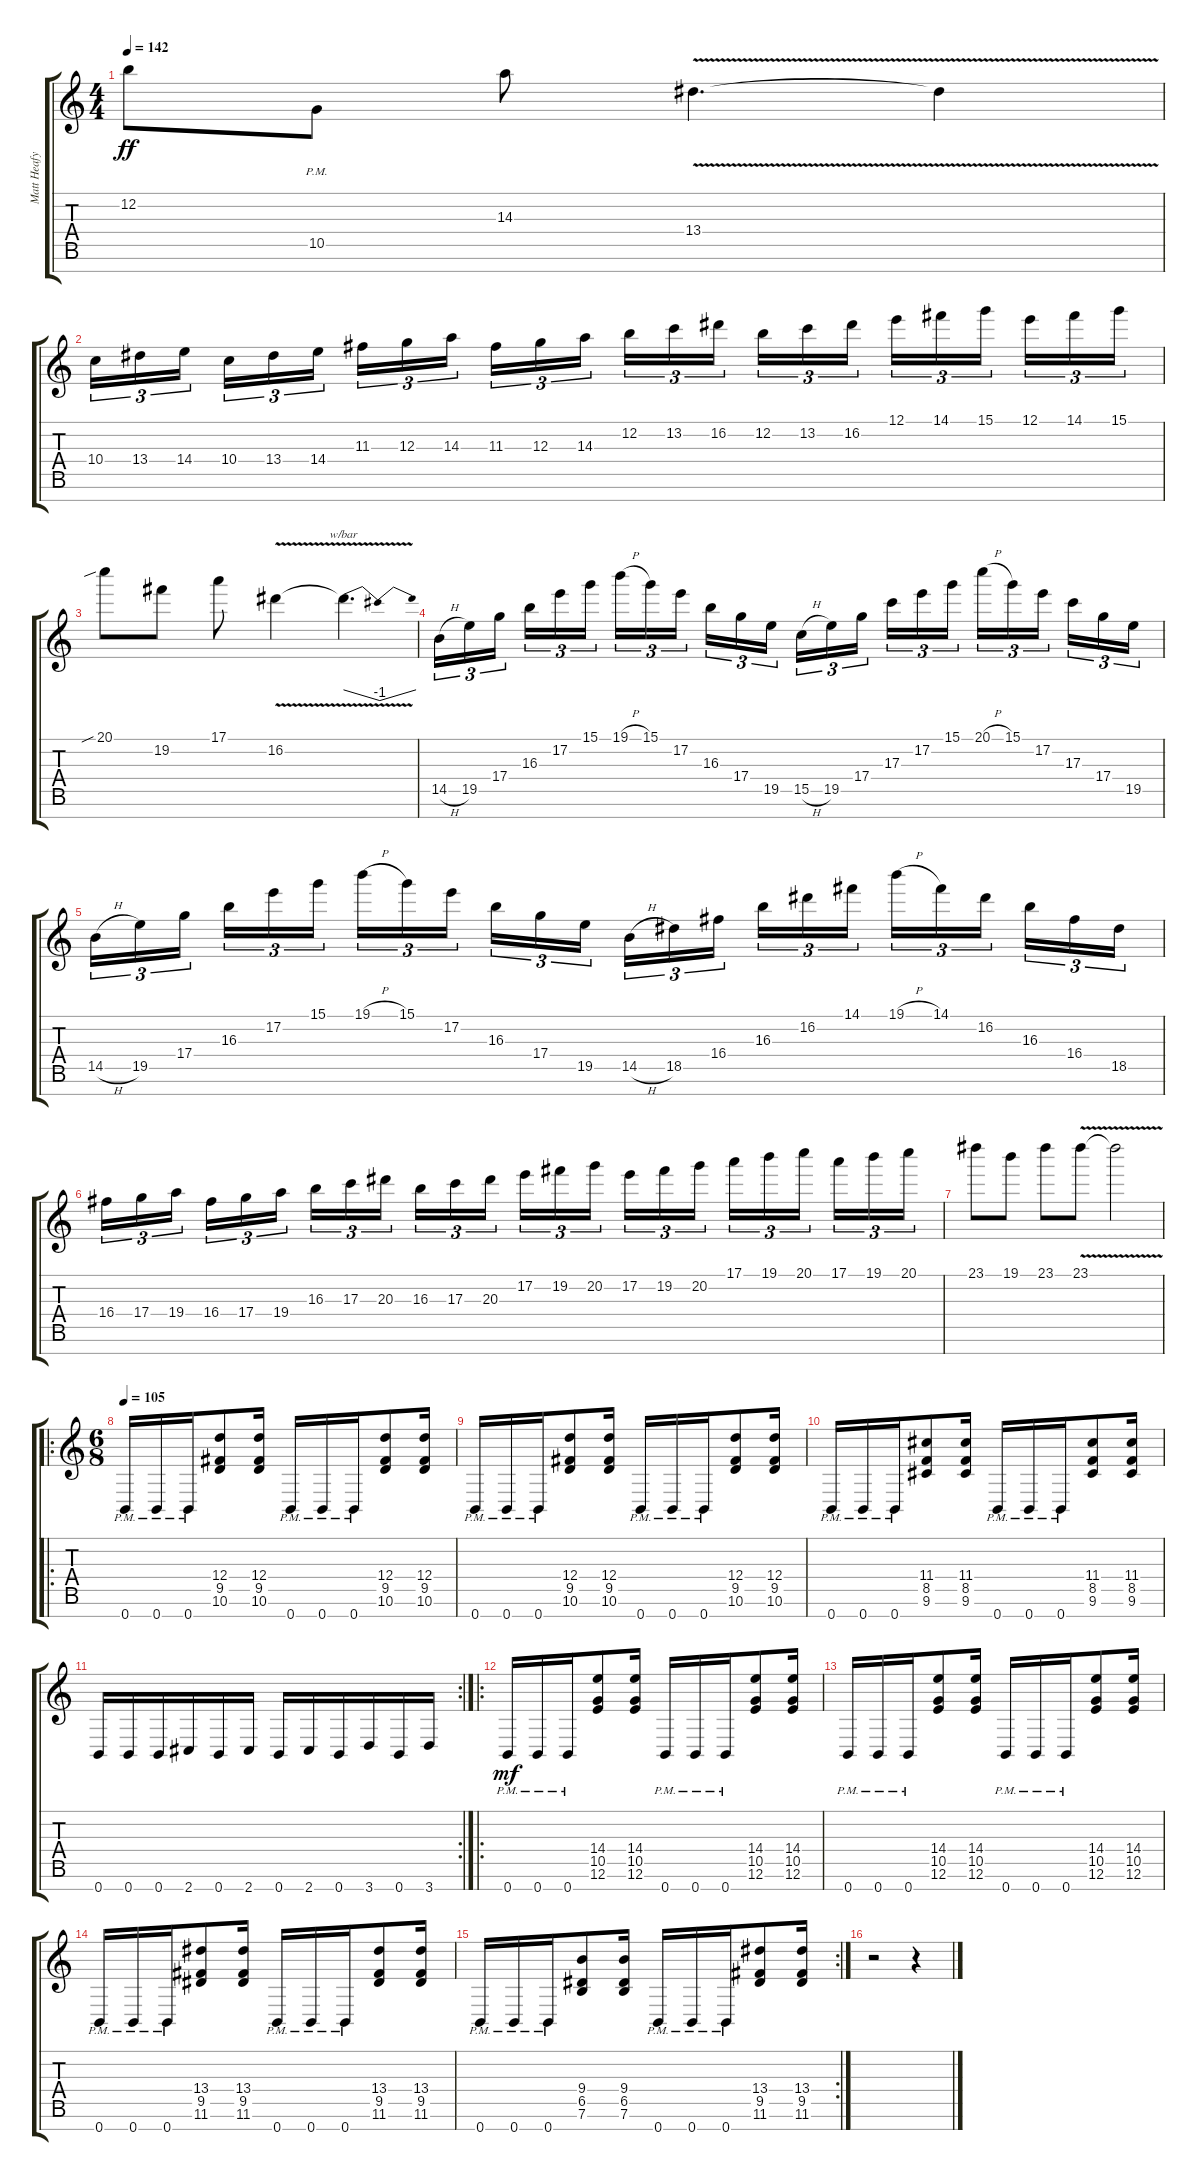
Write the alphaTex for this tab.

\track ("Matt Heafy" "Matt Heafy") {instrument distortionguitar}
\staff {score tabs}
\tuning (E4 B3 G3 D3 A2 E2 B1) {hide}
\ts (4 4)
\tempo 142
\clef g2
\ks c
12.2.8{dy ff} 10.5{pm}.8 14.3.8 13.4{v}.4{d} 13.4{v t}.4 |
10.4.16{tu (3 2)} 13.4.16{tu (3 2)} 14.4.16{tu (3 2) beam splitsecondary} 10.4.16{tu (3 2)} 13.4.16{tu (3 2)} 14.4.16{tu (3 2)} 11.3.16{tu (3 2)} 12.3.16{tu (3 2)} 14.3.16{tu (3 2) beam splitsecondary} 11.3.16{tu (3 2)} 12.3.16{tu (3 2)} 14.3.16{tu (3 2)} 12.2.16{tu (3 2)} 13.2.16{tu (3 2)} 16.2.16{tu (3 2) beam splitsecondary} 12.2.16{tu (3 2)} 13.2.16{tu (3 2)} 16.2.16{tu (3 2)} 12.1.16{tu (3 2)} 14.1.16{tu (3 2)} 15.1.16{tu (3 2) beam splitsecondary} 12.1.16{tu (3 2)} 14.1.16{tu (3 2)} 15.1.16{tu (3 2)} |
20.1{sib}.8 19.2.8 17.1.8 16.2{v}.4 16.2{v t}.4{d tbe (dip default 0 0 30 -4 60 0)} |
14.5{h}.16{tu (3 2)} 19.5.16{tu (3 2)} 17.4.16{tu (3 2) beam splitsecondary} 16.3.16{tu (3 2)} 17.2.16{tu (3 2)} 15.1.16{tu (3 2)} 19.1{h}.16{tu (3 2)} 15.1.16{tu (3 2)} 17.2.16{tu (3 2) beam splitsecondary} 16.3.16{tu (3 2)} 17.4.16{tu (3 2)} 19.5.16{tu (3 2)} 15.5{h}.16{tu (3 2)} 19.5.16{tu (3 2)} 17.4.16{tu (3 2) beam splitsecondary} 17.3.16{tu (3 2)} 17.2.16{tu (3 2)} 15.1.16{tu (3 2)} 20.1{h}.16{tu (3 2)} 15.1.16{tu (3 2)} 17.2.16{tu (3 2) beam splitsecondary} 17.3.16{tu (3 2)} 17.4.16{tu (3 2)} 19.5.16{tu (3 2)} |
14.5{h}.16{tu (3 2)} 19.5.16{tu (3 2)} 17.4.16{tu (3 2) beam splitsecondary} 16.3.16{tu (3 2)} 17.2.16{tu (3 2)} 15.1.16{tu (3 2)} 19.1{h}.16{tu (3 2)} 15.1.16{tu (3 2)} 17.2.16{tu (3 2) beam splitsecondary} 16.3.16{tu (3 2)} 17.4.16{tu (3 2)} 19.5.16{tu (3 2)} 14.5{h}.16{tu (3 2)} 18.5.16{tu (3 2)} 16.4.16{tu (3 2) beam splitsecondary} 16.3.16{tu (3 2)} 16.2.16{tu (3 2)} 14.1.16{tu (3 2)} 19.1{h}.16{tu (3 2)} 14.1.16{tu (3 2)} 16.2.16{tu (3 2) beam splitsecondary} 16.3.16{tu (3 2)} 16.4.16{tu (3 2)} 18.5.16{tu (3 2)} |
16.4.16{tu (3 2)} 17.4.16{tu (3 2)} 19.4.16{tu (3 2) beam splitsecondary} 16.4.16{tu (3 2)} 17.4.16{tu (3 2)} 19.4.16{tu (3 2)} 16.3.16{tu (3 2)} 17.3.16{tu (3 2)} 20.3.16{tu (3 2) beam splitsecondary} 16.3.16{tu (3 2)} 17.3.16{tu (3 2)} 20.3.16{tu (3 2)} 17.2.16{tu (3 2)} 19.2.16{tu (3 2)} 20.2.16{tu (3 2) beam splitsecondary} 17.2.16{tu (3 2)} 19.2.16{tu (3 2)} 20.2.16{tu (3 2)} 17.1.16{tu (3 2)} 19.1.16{tu (3 2)} 20.1.16{tu (3 2) beam splitsecondary} 17.1.16{tu (3 2)} 19.1.16{tu (3 2)} 20.1.16{tu (3 2)} |
23.1.8 19.1.8 23.1.8 23.1{v}.8 23.1{v t}.2 |
\ro
\ts (6 8)
\tempo 105
0.7{pm}.16 0.7{pm}.16 0.7{pm}.16 (12.4 9.5 10.6).8 (12.4 9.5 10.6).16 0.7{pm}.16 0.7{pm}.16 0.7{pm}.16 (12.4 9.5 10.6).8 (12.4 9.5 10.6).16 |
0.7{pm}.16 0.7{pm}.16 0.7{pm}.16 (12.4 9.5 10.6).8 (12.4 9.5 10.6).16 0.7{pm}.16 0.7{pm}.16 0.7{pm}.16 (12.4 9.5 10.6).8 (12.4 9.5 10.6).16 |
0.7{pm}.16 0.7{pm}.16 0.7{pm}.16 (11.4 8.5 9.6).8 (11.4 8.5 9.6).16 0.7{pm}.16 0.7{pm}.16 0.7{pm}.16 (11.4 8.5 9.6).8 (11.4 8.5 9.6).16 |
\rc 2
0.7.16 0.7.16 0.7.16 2.7.16 0.7.16 2.7.16 0.7.16 2.7.16 0.7.16 3.7.16 0.7.16 3.7.16 |
\ro
0.7{pm}.16{dy mf} 0.7{pm}.16 0.7{pm}.16 (14.4 10.5 12.6).8 (14.4 10.5 12.6).16 0.7{pm}.16 0.7{pm}.16 0.7{pm}.16 (14.4 10.5 12.6).8 (14.4 10.5 12.6).16 |
0.7{pm}.16 0.7{pm}.16 0.7{pm}.16 (14.4 10.5 12.6).8 (14.4 10.5 12.6).16 0.7{pm}.16 0.7{pm}.16 0.7{pm}.16 (14.4 10.5 12.6).8 (14.4 10.5 12.6).16 |
0.7{pm}.16 0.7{pm}.16 0.7{pm}.16 (13.4 9.5 11.6).8 (13.4 9.5 11.6).16 0.7{pm}.16 0.7{pm}.16 0.7{pm}.16 (13.4 9.5 11.6).8 (13.4 9.5 11.6).16 |
\rc 2
0.7{pm}.16 0.7{pm}.16 0.7{pm}.16 (9.4 6.5 7.6).8 (9.4 6.5 7.6).16 0.7{pm}.16 0.7{pm}.16 0.7{pm}.16 (13.4 9.5 11.6).8 (13.4 9.5 11.6).16 |
r.2 r.4
